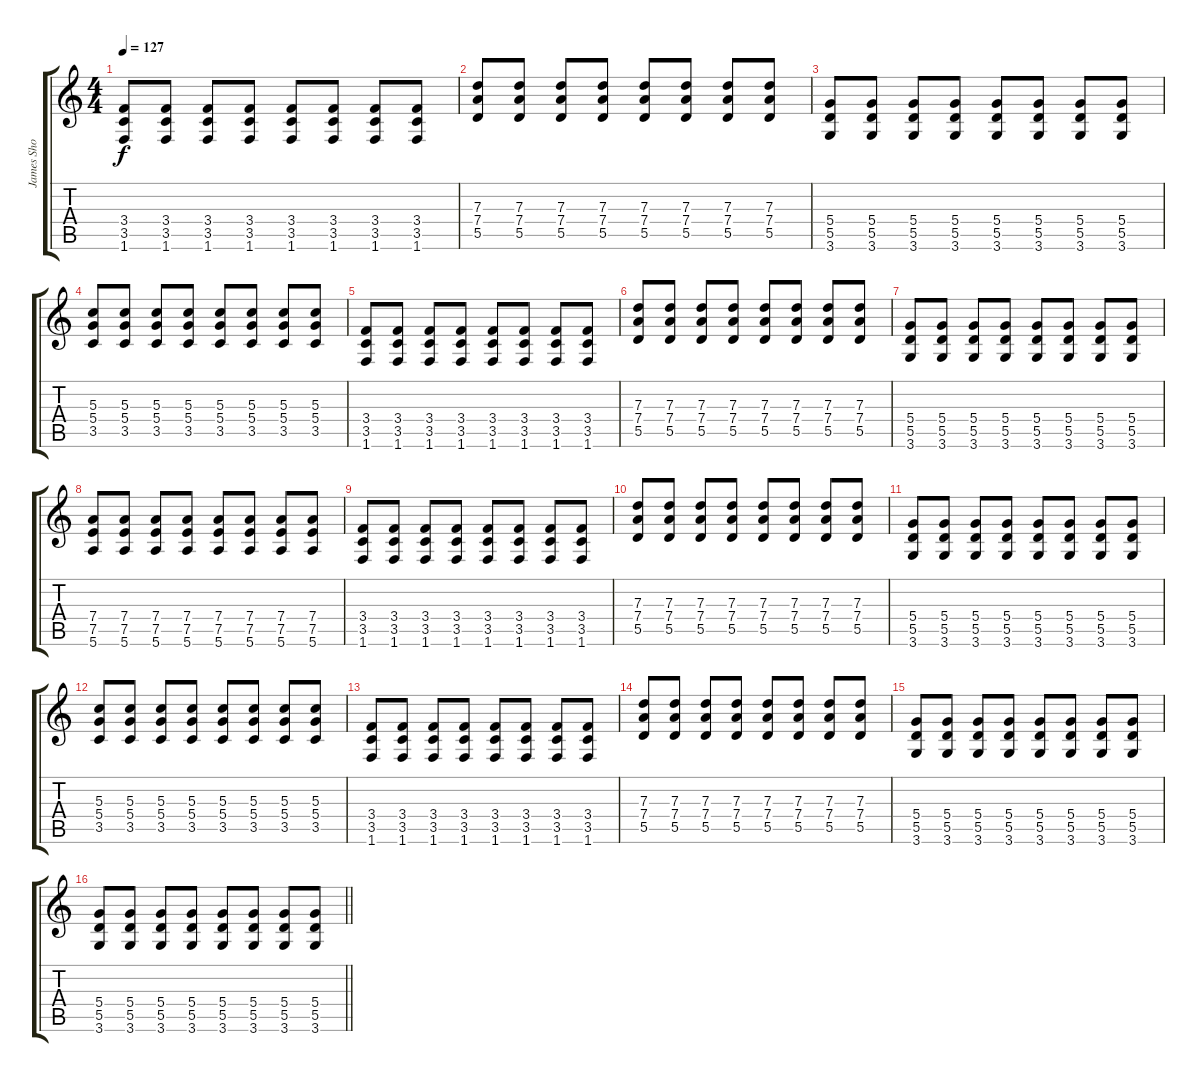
\track ("James Sho" "James Sho") {instrument overdrivenguitar}
\staff {score tabs}
\tuning (E4 B3 G3 D3 A2 E2) {hide}
\ts (4 4)
\tempo 127
\clef g2
\ks c
(3.4 3.5 1.6).8{dy f} (3.4 3.5 1.6).8 (3.4 3.5 1.6).8 (3.4 3.5 1.6).8 (3.4 3.5 1.6).8 (3.4 3.5 1.6).8 (3.4 3.5 1.6).8 (3.4 3.5 1.6).8 |
(7.3 7.4 5.5).8 (7.3 7.4 5.5).8 (7.3 7.4 5.5).8 (7.3 7.4 5.5).8 (7.3 7.4 5.5).8 (7.3 7.4 5.5).8 (7.3 7.4 5.5).8 (7.3 7.4 5.5).8 |
(5.4 5.5 3.6).8 (5.4 5.5 3.6).8 (5.4 5.5 3.6).8 (5.4 5.5 3.6).8 (5.4 5.5 3.6).8 (5.4 5.5 3.6).8 (5.4 5.5 3.6).8 (5.4 5.5 3.6).8 |
(5.3 5.4 3.5).8 (5.3 5.4 3.5).8 (5.3 5.4 3.5).8 (5.3 5.4 3.5).8 (5.3 5.4 3.5).8 (5.3 5.4 3.5).8 (5.3 5.4 3.5).8 (5.3 5.4 3.5).8 |
(3.4 3.5 1.6).8 (3.4 3.5 1.6).8 (3.4 3.5 1.6).8 (3.4 3.5 1.6).8 (3.4 3.5 1.6).8 (3.4 3.5 1.6).8 (3.4 3.5 1.6).8 (3.4 3.5 1.6).8 |
(7.3 7.4 5.5).8 (7.3 7.4 5.5).8 (7.3 7.4 5.5).8 (7.3 7.4 5.5).8 (7.3 7.4 5.5).8 (7.3 7.4 5.5).8 (7.3 7.4 5.5).8 (7.3 7.4 5.5).8 |
(5.4 5.5 3.6).8 (5.4 5.5 3.6).8 (5.4 5.5 3.6).8 (5.4 5.5 3.6).8 (5.4 5.5 3.6).8 (5.4 5.5 3.6).8 (5.4 5.5 3.6).8 (5.4 5.5 3.6).8 |
(7.4 7.5 5.6).8 (7.4 7.5 5.6).8 (7.4 7.5 5.6).8 (7.4 7.5 5.6).8 (7.4 7.5 5.6).8 (7.4 7.5 5.6).8 (7.4 7.5 5.6).8 (7.4 7.5 5.6).8 |
(3.4 3.5 1.6).8 (3.4 3.5 1.6).8 (3.4 3.5 1.6).8 (3.4 3.5 1.6).8 (3.4 3.5 1.6).8 (3.4 3.5 1.6).8 (3.4 3.5 1.6).8 (3.4 3.5 1.6).8 |
(7.3 7.4 5.5).8 (7.3 7.4 5.5).8 (7.3 7.4 5.5).8 (7.3 7.4 5.5).8 (7.3 7.4 5.5).8 (7.3 7.4 5.5).8 (7.3 7.4 5.5).8 (7.3 7.4 5.5).8 |
(5.4 5.5 3.6).8 (5.4 5.5 3.6).8 (5.4 5.5 3.6).8 (5.4 5.5 3.6).8 (5.4 5.5 3.6).8 (5.4 5.5 3.6).8 (5.4 5.5 3.6).8 (5.4 5.5 3.6).8 |
(5.3 5.4 3.5).8 (5.3 5.4 3.5).8 (5.3 5.4 3.5).8 (5.3 5.4 3.5).8 (5.3 5.4 3.5).8 (5.3 5.4 3.5).8 (5.3 5.4 3.5).8 (5.3 5.4 3.5).8 |
(3.4 3.5 1.6).8 (3.4 3.5 1.6).8 (3.4 3.5 1.6).8 (3.4 3.5 1.6).8 (3.4 3.5 1.6).8 (3.4 3.5 1.6).8 (3.4 3.5 1.6).8 (3.4 3.5 1.6).8 |
(7.3 7.4 5.5).8 (7.3 7.4 5.5).8 (7.3 7.4 5.5).8 (7.3 7.4 5.5).8 (7.3 7.4 5.5).8 (7.3 7.4 5.5).8 (7.3 7.4 5.5).8 (7.3 7.4 5.5).8 |
(5.4 5.5 3.6).8 (5.4 5.5 3.6).8 (5.4 5.5 3.6).8 (5.4 5.5 3.6).8 (5.4 5.5 3.6).8 (5.4 5.5 3.6).8 (5.4 5.5 3.6).8 (5.4 5.5 3.6).8 |
\barLineRight lightlight
(5.4 5.5 3.6).8 (5.4 5.5 3.6).8 (5.4 5.5 3.6).8 (5.4 5.5 3.6).8 (5.4 5.5 3.6).8 (5.4 5.5 3.6).8 (5.4 5.5 3.6).8 (5.4 5.5 3.6).8
